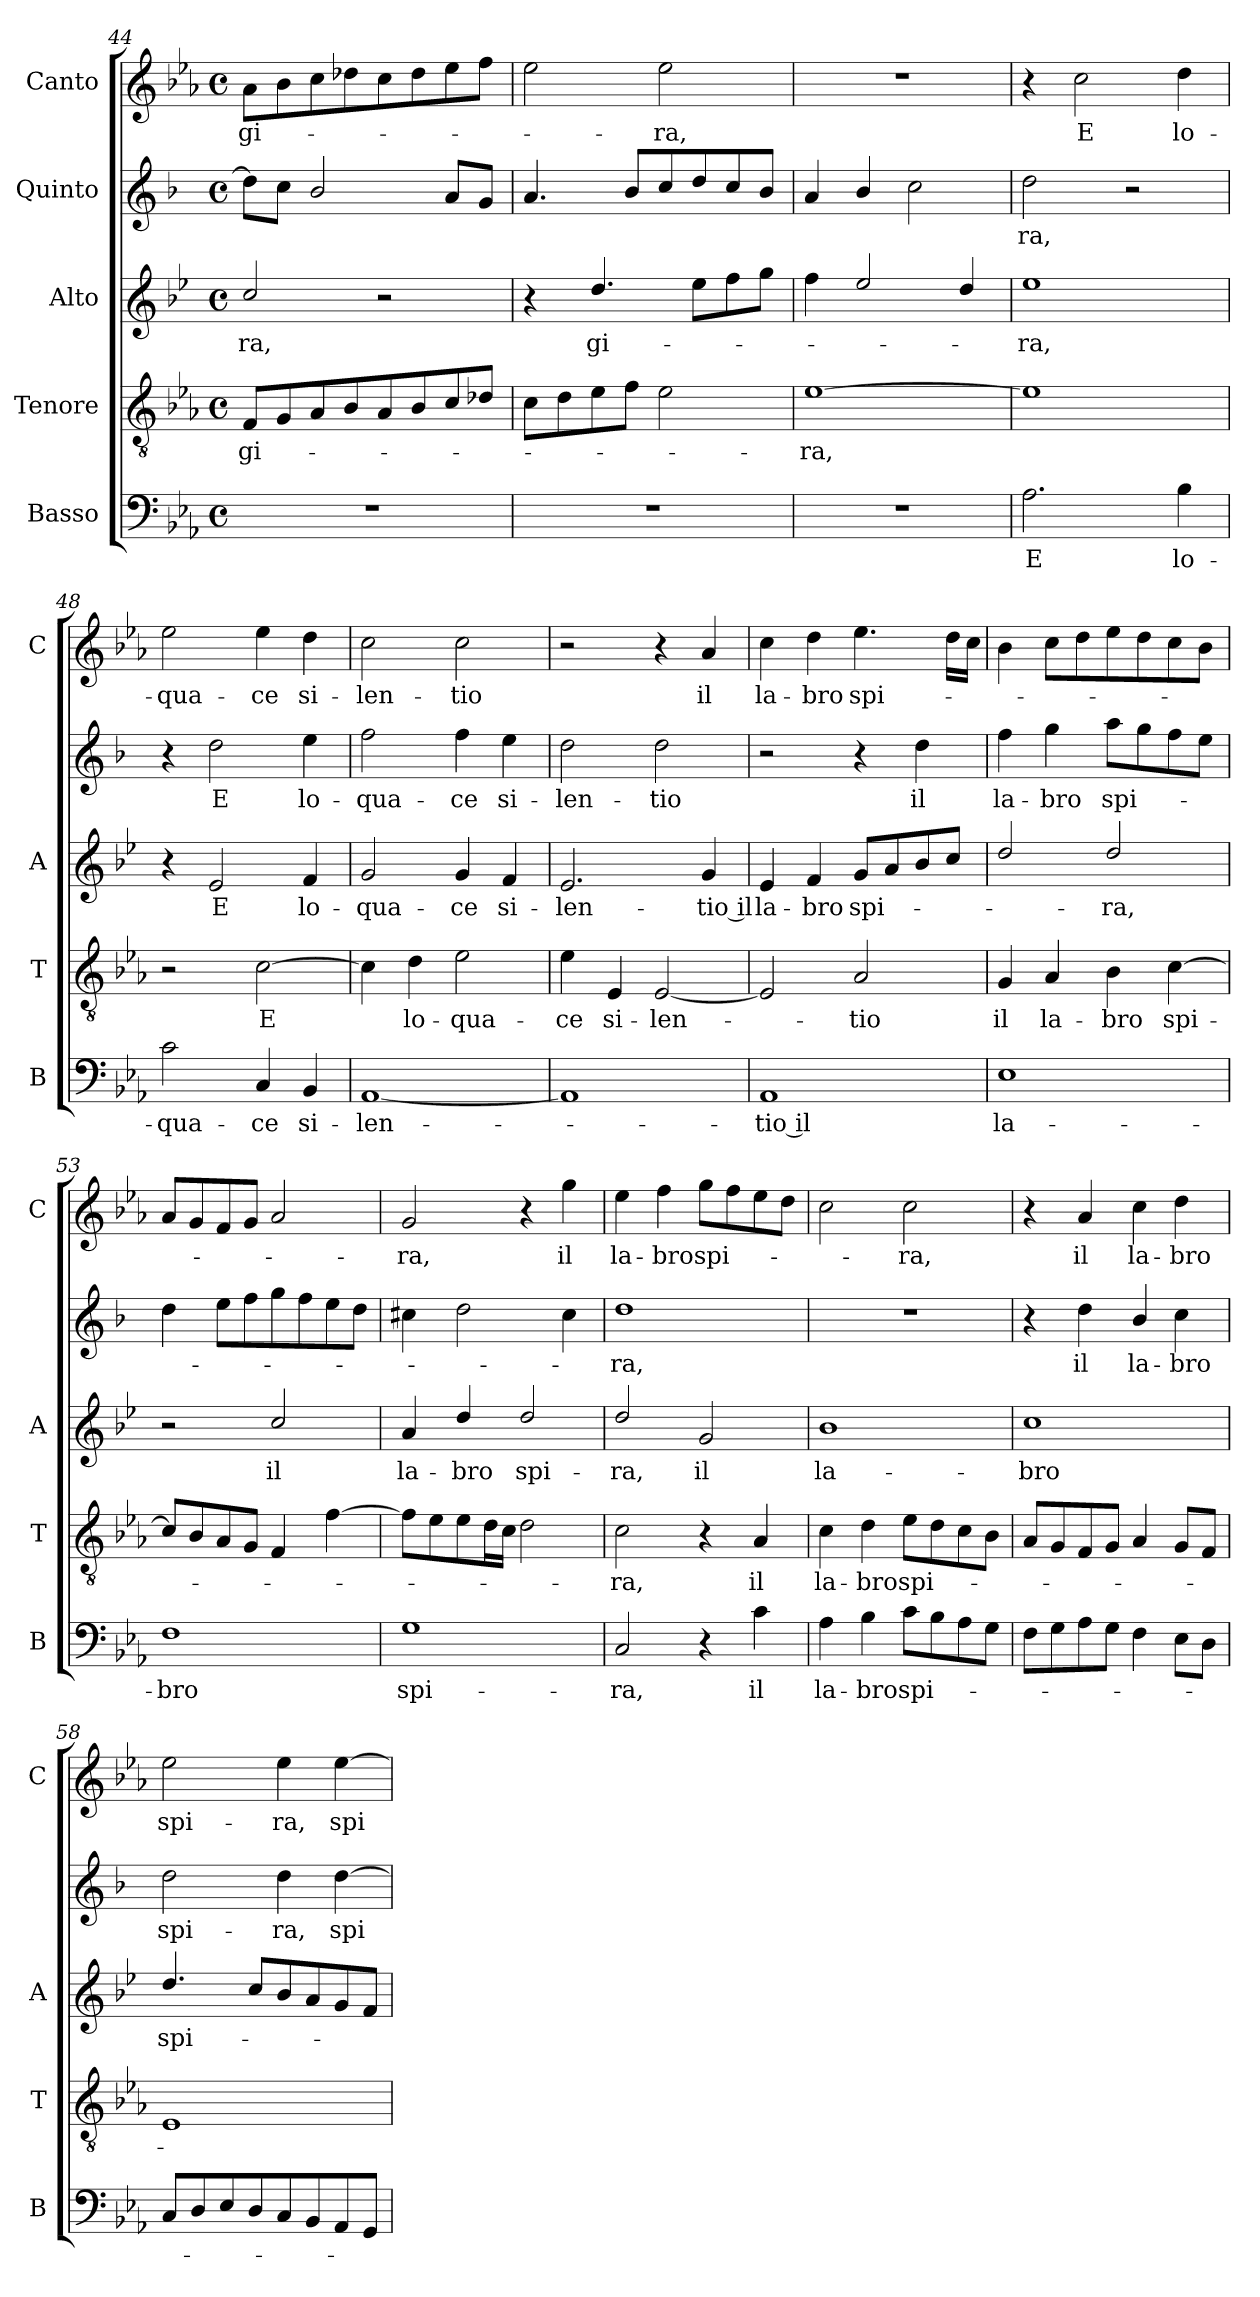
**kern	**text	**kern	**text	**kern	**text	**kern	**text	**kern	**text
*part5	*part5	*part4	*part4	*part3	*part3	*part2	*part2	*part1	*part1
*staff5	*staff5	*staff4	*staff4	*staff3	*staff3	*staff2	*staff2	*staff1	*staff1
*I"Basso	*	*I"Tenore	*	*I"Alto	*	*I"Quinto	*	*I"Canto	*
*I'B	*	*I'T	*	*I'A	*	*	*	*I'C	*
!!LO:PB:g=z
*clefF4	*	*clefGv2	*	*clefG2	*	*clefG2	*	*clefG2	*
*	*	*	*	*ITrd4c7	*	*ITrd1c2	*	*	*
*k[b-e-a-]	*	*k[b-e-a-]	*	*k[b-e-a-]	*	*k[b-e-a-]	*	*k[b-e-a-]	*
*E-:	*	*E-:	*	*E-:	*	*E-:	*	*E-:	*
*M4/4	*	*M4/4	*	*M4/4	*	*M4/4	*	*M4/4	*
*met(c)	*	*met(c)	*	*met(c)	*	*met(c)	*	*met(c)	*
=44	=44	=44	=44	=44	=44	=44	=44	=44	=44
!	!	!	!LO:LY:b	!	!LO:LY:b	!	!	!	!LO:LY:b
1r	.	8F/L	gi-	2f/	-ra,	8cc\L]	.	8a-\L	gi-
.	.	8G/	.	.	.	8b-\J	.	8b-\	.
.	.	8A-/	.	.	.	2a-/	.	8cc\	.
.	.	8B-/	.	.	.	.	.	8dd-X\	.
.	.	8A-/	.	2r	.	.	.	8cc\	.
.	.	8B-/	.	.	.	.	.	8dd-\	.
.	.	8c/	.	.	.	8g/L	.	8ee-\	.
.	.	8d-X/J	.	.	.	8f/J	.	8ff\J	.
=45	=45	=45	=45	=45	=45	=45	=45	=45	=45
1r	.	8c\L	.	4r	.	4.g/	.	2ee-\	.
.	.	8d\	.	.	.	.	.	.	.
!	!	!	!	!	!LO:LY:b	!	!	!	!
.	.	8e-\	.	4.g/	gi-	.	.	.	.
.	.	8f\J	.	.	.	8a-/L	.	.	.
!	!	!	!	!	!	!	!	!	!LO:LY:b
.	.	2e-\	.	.	.	8b-/	.	2ee-\	-ra,
.	.	.	.	8a-\L	.	8cc/	.	.	.
.	.	.	.	8b-\	.	8b-/	.	.	.
.	.	.	.	8cc\J	.	8a-/J	.	.	.
=46	=46	=46	=46	=46	=46	=46	=46	=46	=46
!	!	!	!LO:LY:b	!	!	!	!	!	!
1r	.	[1e-	-ra,	4b-\	.	4g/	.	1r	.
.	.	.	.	2a-/	.	4a-/	.	.	.
.	.	.	.	.	.	2b-\	.	.	.
.	.	.	.	4g/	.	.	.	.	.
=47	=47	=47	=47	=47	=47	=47	=47	=47	=47
!	!LO:LY:b	!	!	!	!LO:LY:b	!	!LO:LY:b	!	!
2.A-\	E	1e-]	.	1a-	-ra,	2cc\	-ra,	4r	.
!	!	!	!	!	!	!	!	!	!LO:LY:b
.	.	.	.	.	.	.	.	2cc\	E
.	.	.	.	.	.	2r	.	.	.
!	!LO:LY:b	!	!	!	!	!	!	!	!LO:LY:b
4B-\	lo-	.	.	.	.	.	.	4dd\	lo-
=48	=48	=48	=48	=48	=48	=48	=48	=48	=48
!	!LO:LY:b	!	!	!	!	!	!	!	!LO:LY:b
2c\	-qua-	2r	.	4r	.	4r	.	2ee-\	-qua-
!	!	!	!	!	!LO:LY:b	!	!LO:LY:b	!	!
.	.	.	.	2A-/	E	2cc\	E	.	.
!	!LO:LY:b	!	!LO:LY:b	!	!	!	!	!	!LO:LY:b
4C/	-ce	[2c\	E	.	.	.	.	4ee-\	-ce
!	!LO:LY:b	!	!	!	!LO:LY:b	!	!LO:LY:b	!	!LO:LY:b
4BB-/	si-	.	.	4B-/	lo-	4dd\	lo-	4dd\	si-
=49	=49	=49	=49	=49	=49	=49	=49	=49	=49
!	!LO:LY:b	!	!	!	!LO:LY:b	!	!LO:LY:b	!	!LO:LY:b
[1AA-	-len-	4c\]	.	2c/	-qua-	2ee-\	-qua-	2cc\	-len-
!	!	!	!LO:LY:b	!	!	!	!	!	!
.	.	4d\	lo-	.	.	.	.	.	.
!	!	!	!LO:LY:b	!	!LO:LY:b	!	!LO:LY:b	!	!LO:LY:b
.	.	2e-\	-qua-	4c/	-ce	4ee-\	-ce	2cc\	-tio
!	!	!	!	!	!LO:LY:b	!	!LO:LY:b	!	!
.	.	.	.	4B-/	si-	4dd\	si-	.	.
=50	=50	=50	=50	=50	=50	=50	=50	=50	=50
!	!	!	!LO:LY:b	!	!LO:LY:b	!	!LO:LY:b	!	!
1AA-]	.	4e-\	-ce	2.A-/	-len-	2cc\	-len-	2r	.
!	!	!	!LO:LY:b	!	!	!	!	!	!
.	.	4E-/	si-	.	.	.	.	.	.
!	!	!	!LO:LY:b	!	!	!	!LO:LY:b	!	!
.	.	[2E-/	-len-	.	.	2cc\	-tio	4r	.
!	!	!	!	!	!LO:LY:b	!	!	!	!LO:LY:b
.	.	.	.	4c/	-tio il	.	.	4a-/	il
!!LO:LB:g=z
=51	=51	=51	=51	=51	=51	=51	=51	=51	=51
!	!LO:LY:b	!	!	!	!LO:LY:b	!	!	!	!LO:LY:b
1AA-	-tio il	2E-/]	.	4A-/	la-	2r	.	4cc\	la-
!	!	!	!	!	!LO:LY:b	!	!	!	!LO:LY:b
.	.	.	.	4B-/	-bro	.	.	4dd\	-bro
!	!	!	!LO:LY:b	!	!LO:LY:b	!	!	!	!LO:LY:b
.	.	2A-/	-tio	8c/L	spi-	4r	.	4.ee-\	spi-
.	.	.	.	8d/	.	.	.	.	.
!	!	!	!	!	!	!	!LO:LY:b	!	!
.	.	.	.	8e-/	.	4cc\	il	.	.
.	.	.	.	8f/J	.	.	.	16dd\LL	.
.	.	.	.	.	.	.	.	16cc\JJ	.
=52	=52	=52	=52	=52	=52	=52	=52	=52	=52
!	!LO:LY:b	!	!LO:LY:b	!	!	!	!LO:LY:b	!	!
1E-	la-	4G/	il	2g/	.	4ee-\	la-	4b-\	.
!	!	!	!LO:LY:b	!	!	!	!LO:LY:b	!	!
.	.	4A-/	la-	.	.	4ff\	-bro	8cc\L	.
.	.	.	.	.	.	.	.	8dd\	.
!	!	!	!LO:LY:b	!	!LO:LY:b	!	!LO:LY:b	!	!
.	.	4B-\	-bro	2g/	-ra,	8gg\L	spi-	8ee-\	.
.	.	.	.	.	.	8ff\	.	8dd\	.
!	!	!	!LO:LY:b	!	!	!	!	!	!
.	.	[4c\	spi-	.	.	8ee-\	.	8cc\	.
.	.	.	.	.	.	8dd\J	.	8b-\J	.
=53	=53	=53	=53	=53	=53	=53	=53	=53	=53
!	!LO:LY:b	!	!	!	!	!	!	!	!
1F	-bro	8c/L]	.	2r	.	4cc\	.	8a-/L	.
.	.	8B-/	.	.	.	.	.	8g/	.
.	.	8A-/	.	.	.	8dd\L	.	8f/	.
.	.	8G/J	.	.	.	8ee-\	.	8g/J	.
!	!	!	!	!	!LO:LY:b	!	!	!	!
.	.	4F/	.	2f/	il	8ff\	.	2a-/	.
.	.	.	.	.	.	8ee-\	.	.	.
.	.	[4f\	.	.	.	8dd\	.	.	.
.	.	.	.	.	.	8cc\J	.	.	.
=54	=54	=54	=54	=54	=54	=54	=54	=54	=54
!	!LO:LY:b	!	!	!	!LO:LY:b	!	!	!	!LO:LY:b
1G	spi-	8f\L]	.	4d/	la-	4bn\	.	2g/	-ra,
.	.	8e-\	.	.	.	.	.	.	.
!	!	!	!	!	!LO:LY:b	!	!	!	!
.	.	8e-\	.	4g/	-bro	2cc\	.	.	.
.	.	16d\L	.	.	.	.	.	.	.
.	.	16c\JJ	.	.	.	.	.	.	.
!	!	!	!	!	!LO:LY:b	!	!	!	!
.	.	2d\	.	2g/	spi-	.	.	4r	.
!	!	!	!	!	!	!	!	!	!LO:LY:b
.	.	.	.	.	.	4b\	.	4gg\	il
=55	=55	=55	=55	=55	=55	=55	=55	=55	=55
!	!LO:LY:b	!	!LO:LY:b	!	!LO:LY:b	!	!LO:LY:b	!	!LO:LY:b
2C/	-ra,	2c\	-ra,	2g/	-ra,	1cc	-ra,	4ee-\	la-
!	!	!	!	!	!	!	!	!	!LO:LY:b
.	.	.	.	.	.	.	.	4ff\	-bro
!	!	!	!	!	!LO:LY:b	!	!	!	!LO:LY:b
4r	.	4r	.	2c/	il	.	.	8gg\L	spi-
.	.	.	.	.	.	.	.	8ff\	.
!	!LO:LY:b	!	!LO:LY:b	!	!	!	!	!	!
4c\	il	4A-/	il	.	.	.	.	8ee-\	.
.	.	.	.	.	.	.	.	8dd\J	.
=56	=56	=56	=56	=56	=56	=56	=56	=56	=56
!	!LO:LY:b	!	!LO:LY:b	!	!LO:LY:b	!	!	!	!
4A-\	la-	4c\	la-	1e-	la-	1r	.	2cc\	.
!	!LO:LY:b	!	!LO:LY:b	!	!	!	!	!	!
4B-\	-bro	4d\	-bro	.	.	.	.	.	.
!	!LO:LY:b	!	!LO:LY:b	!	!	!	!	!	!LO:LY:b
8c\L	spi-	8e-\L	spi-	.	.	.	.	2cc\	-ra,
8B-\	.	8d\	.	.	.	.	.	.	.
8A-\	.	8c\	.	.	.	.	.	.	.
8G\J	.	8B-\J	.	.	.	.	.	.	.
=57	=57	=57	=57	=57	=57	=57	=57	=57	=57
!	!	!	!	!	!LO:LY:b	!	!	!	!
8F\L	.	8A-/L	.	1f	-bro	4r	.	4r	.
8G\	.	8G/	.	.	.	.	.	.	.
!	!	!	!	!	!	!	!LO:LY:b	!	!LO:LY:b
8A-\	.	8F/	.	.	.	4cc\	il	4a-/	il
8G\J	.	8G/J	.	.	.	.	.	.	.
!	!	!	!	!	!	!	!LO:LY:b	!	!LO:LY:b
4F\	.	4A-/	.	.	.	4a-/	la-	4cc\	la-
!	!	!	!	!	!	!	!LO:LY:b	!	!LO:LY:b
8E-\L	.	8G/L	.	.	.	4b-\	-bro	4dd\	-bro
8D\J	.	8F/J	.	.	.	.	.	.	.
!!LO:LB:g=z
=58	=58	=58	=58	=58	=58	=58	=58	=58	=58
!	!	!	!	!	!LO:LY:b	!	!LO:LY:b	!	!LO:LY:b
8C/L	.	1E-	.	4.g/	spi-	2cc\	spi-	2ee-\	spi-
8D/	.	.	.	.	.	.	.	.	.
8E-/	.	.	.	.	.	.	.	.	.
8D/	.	.	.	8f/L	.	.	.	.	.
!	!	!	!	!	!	!	!LO:LY:b	!	!LO:LY:b
8C/	.	.	.	8e-/	.	4cc\	-ra,	4ee-\	-ra,
8BB-/	.	.	.	8d/	.	.	.	.	.
!	!	!	!	!	!	!	!LO:LY:b	!	!LO:LY:b
8AA-/	.	.	.	8c/	.	[4cc\	spi-	[4ee-\	spi-
8GG/J	.	.	.	8B-/J	.	.	.	.	.
=	=	=	=	=	=	=	=	=	=
*-	*-	*-	*-	*-	*-	*-	*-	*-	*-
